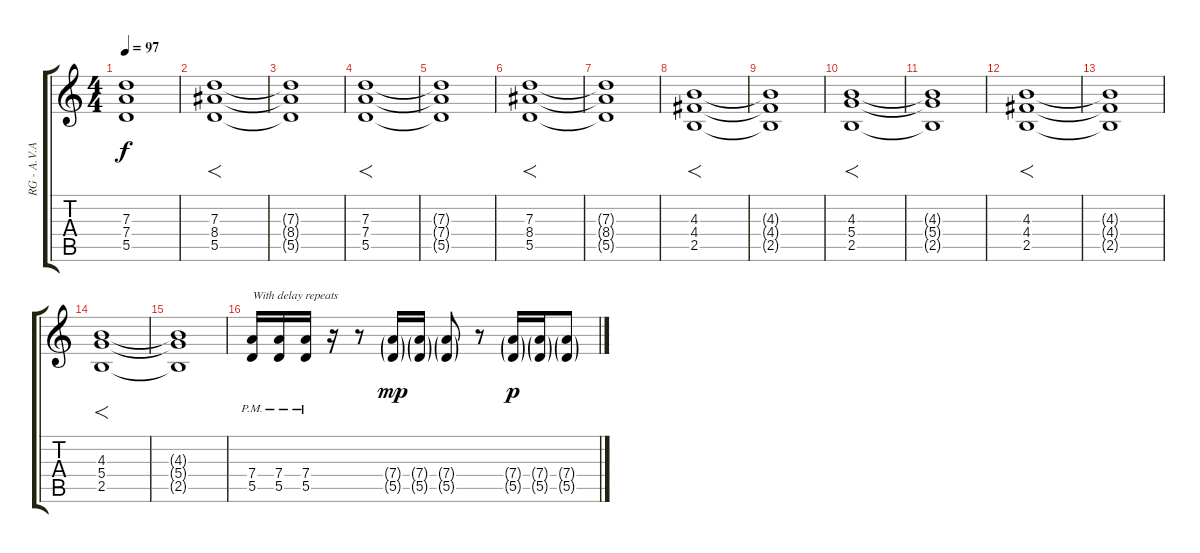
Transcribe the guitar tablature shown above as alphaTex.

\track ("RG - tamonoff" "RG - A.V.A") {instrument distortionguitar}
\staff {score tabs}
\tuning (E4 B3 G3 D3 A2 E2) {hide}
\ts (4 4)
\tempo 97
\clef g2
\ks c
(7.3{t} 7.4{t} 5.5{t}).1{dy f} |
(7.3 8.4 5.5).1{f} |
(7.3{t} 8.4{t} 5.5{t}).1 |
(7.3 7.4 5.5).1{f} |
(7.3{t} 7.4{t} 5.5{t}).1 |
(7.3 8.4 5.5).1{f} |
(7.3{t} 8.4{t} 5.5{t}).1 |
(4.3 4.4 2.5).1{f} |
(4.3{t} 4.4{t} 2.5{t}).1 |
(4.3 5.4 2.5).1{f} |
(4.3{t} 5.4{t} 2.5{t}).1 |
(4.3 4.4 2.5).1{f} |
(4.3{t} 4.4{t} 2.5{t}).1 |
(4.3 5.4 2.5).1{f} |
(4.3{t} 5.4{t} 2.5{t}).1 |
(7.4{pm} 5.5{pm}).16{txt "With delay repeats"} (7.4{pm} 5.5{pm}).16 (7.4{pm} 5.5{pm}).16 r.16 r.8 (7.4{g} 5.5{g}).16{dy mp} (7.4{g} 5.5{g}).16 (7.4{g} 5.5{g}).8 r.8 (7.4{g} 5.5{g}).16{dy p} (7.4{g} 5.5{g}).16 (7.4{g} 5.5{g}).8
